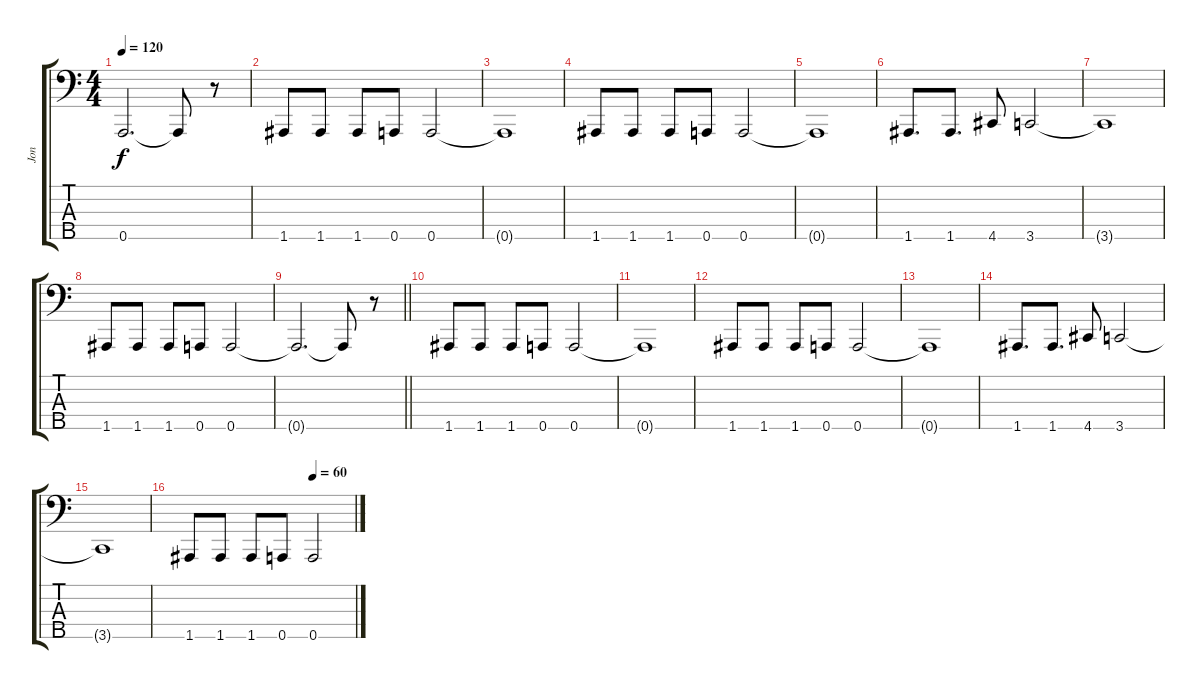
\track ("Jon" "Jon") {instrument electricbasspick}
\staff {score tabs}
\tuning (G2 D2 A1 E1 A0) {hide}
\ts (4 4)
\tempo 120
\clef f4
\ks c
0.5{t}.2{d dy f} 0.5{t}.8 r.8 |
1.5.8 1.5.8 1.5.8 0.5.8 0.5.2 |
0.5{t}.1 |
1.5.8 1.5.8 1.5.8 0.5.8 0.5.2 |
0.5{t}.1 |
1.5.8{d} 1.5.8{d} 4.5.8 3.5.2 |
3.5{t}.1 |
1.5.8 1.5.8 1.5.8 0.5.8 0.5.2 |
\barLineRight lightlight
0.5{t}.2{d} 0.5{t}.8 r.8 |
\section ("" "")
1.5.8 1.5.8 1.5.8 0.5.8 0.5.2 |
0.5{t}.1 |
1.5.8 1.5.8 1.5.8 0.5.8 0.5.2 |
0.5{t}.1 |
1.5.8{d} 1.5.8{d} 4.5.8 3.5.2 |
3.5{t}.1 |
\tempo (60 0.75)
1.5.8 1.5.8 1.5.8 0.5.8 0.5.2
